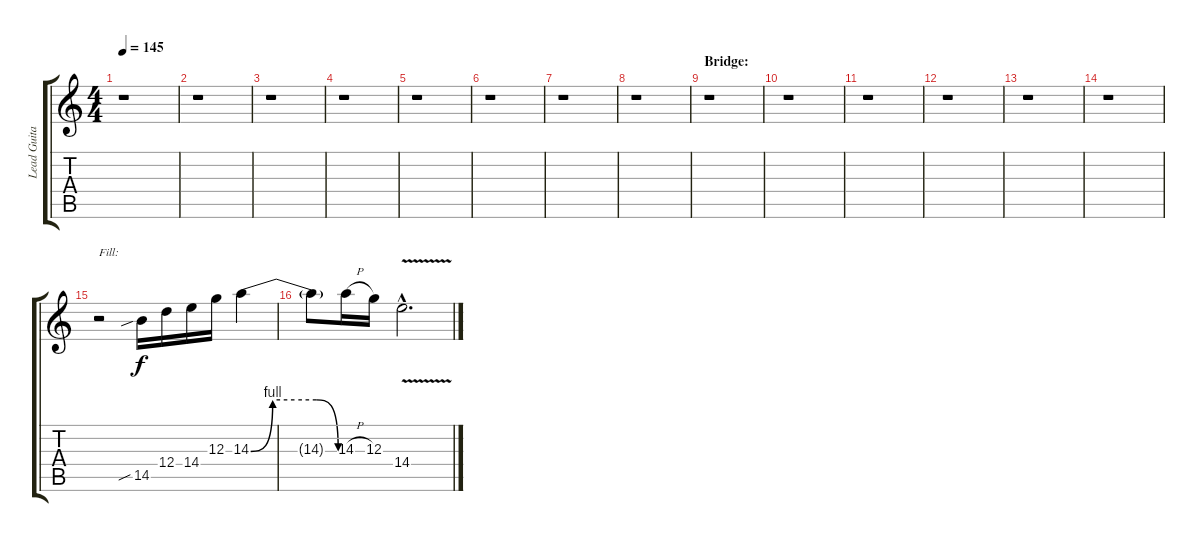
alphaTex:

\track ("Lead Guitar I" "Lead Guita") {instrument distortionguitar}
\staff {score tabs}
\tuning (E4 B3 G3 D3 A2 E2) {hide}
\ts (4 4)
\tempo 145
\clef g2
\ks c
r.1{dy f} |
r.1 |
r.1 |
r.1 |
r.1 |
r.1 |
r.1 |
r.1 |
\section ("" "Bridge:")
r.1 |
r.1 |
r.1 |
r.1 |
r.1 |
r.1 |
r.2{txt "Fill:"} 14.5{sib}.16 12.4.16 14.4.16 12.3.16 14.3{be (custom 0 0 15 4 30 4 45 4 60 0)}.4 |
14.3{t}.8 14.3{h}.16 12.3.16 14.4{v hac}.2{d}
